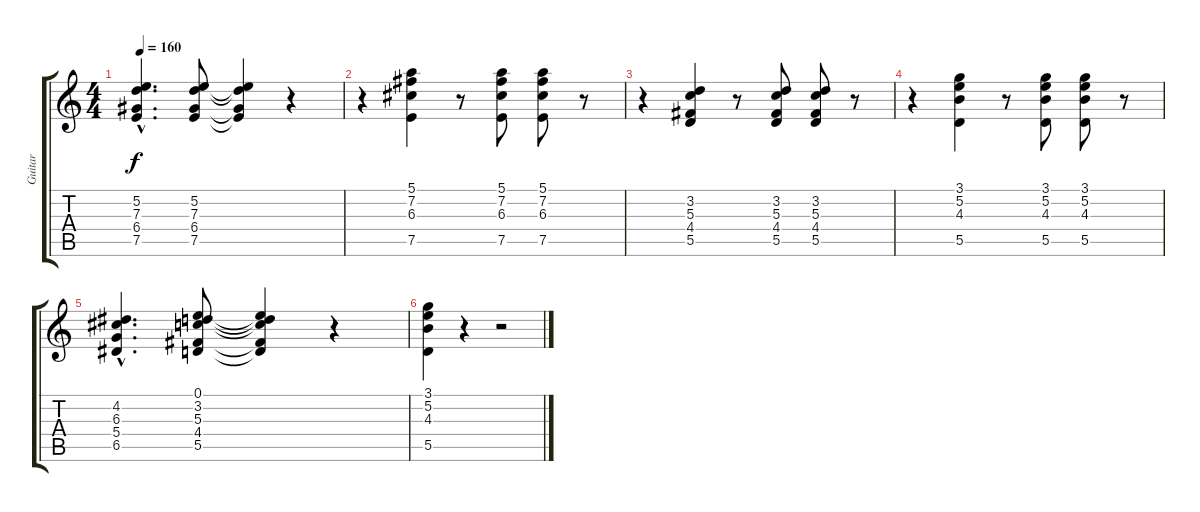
\track ("Guitar" "Guitar") {instrument electricguitarclean}
\staff {score tabs}
\tuning (E4 B3 G3 D3 A2 E2) {hide}
\ts (4 4)
\tempo 160
\clef g2
\ks c
(5.2{hac} 7.3{hac} 6.4{hac} 7.5{hac}).4{d dy f} (5.2 7.3 6.4 7.5).8 (5.2{t} 7.3{t} 6.4{t} 7.5{t}).4 r.4 |
r.4 (5.1 7.2 6.3 7.5).4 r.8 (5.1 7.2 6.3 7.5).8 (5.1 7.2 6.3 7.5).8 r.8 |
r.4 (3.2 5.3 4.4 5.5).4 r.8 (3.2 5.3 4.4 5.5).8 (3.2 5.3 4.4 5.5).8 r.8 |
r.4 (3.1 5.2 4.3 5.5).4 r.8 (3.1 5.2 4.3 5.5).8 (3.1 5.2 4.3 5.5).8 r.8 |
(4.2{hac} 6.3{hac} 5.4{hac} 6.5{hac}).4{d} (0.1 3.2 5.3 4.4 5.5).8 (0.1{t} 3.2{t} 5.3{t} 4.4{t} 5.5{t}).4 r.4 |
(3.1 5.2 4.3 5.5).4 r.4 r.2
